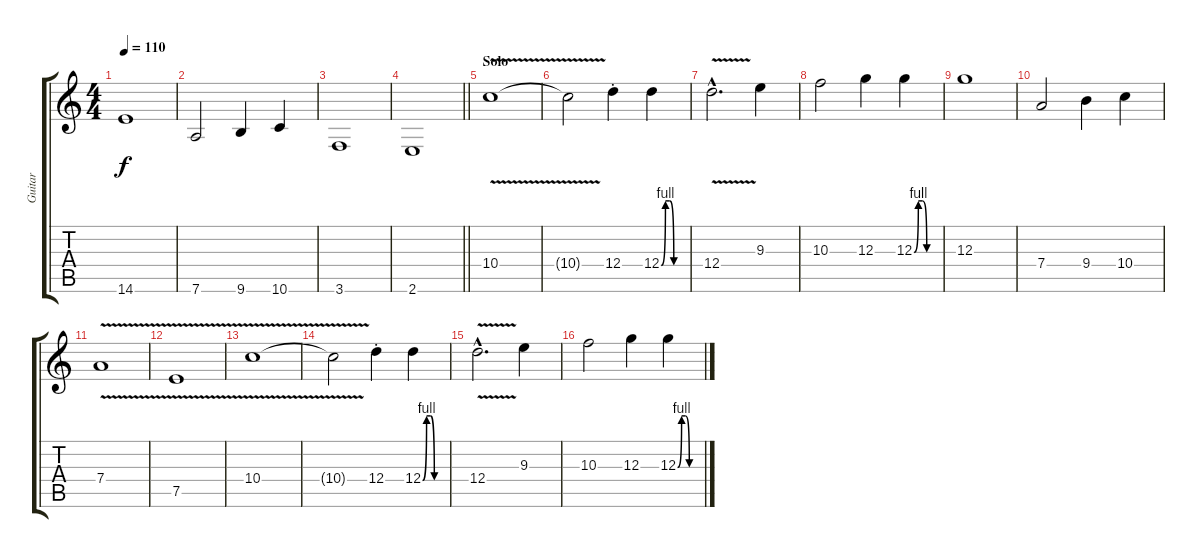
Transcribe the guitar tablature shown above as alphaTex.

\track ("Guitar" "Guitar") {instrument distortionguitar}
\staff {score tabs}
\tuning (E4 B3 G3 D3 A2 D2) {hide}
\ts (4 4)
\tempo 110
\clef g2
\ks c
14.6.1{dy f} |
7.6.2 9.6.4 10.6.4 |
3.6.1 |
\barLineRight lightlight
2.6.1 |
\section ("" "Solo")
10.4{v}.1 |
10.4{t}.2 12.4{st}.4 12.4{be (custom 0 0 10 4 20 4 30 0 60 0)}.4 |
12.4{v hac}.2{d} 9.3.4 |
10.3.2 12.3.4 12.3{be (custom 0 0 10 4 20 4 30 0 60 0)}.4 |
12.3.1 |
7.4.2 9.4.4 10.4.4 |
7.4{v}.1 |
7.5{v}.1 |
10.4{v}.1 |
10.4{t}.2 12.4{st}.4 12.4{be (custom 0 0 10 4 20 4 30 0 60 0)}.4 |
12.4{v hac}.2{d} 9.3.4 |
10.3.2 12.3.4 12.3{be (custom 0 0 10 4 20 4 30 0 60 0)}.4
